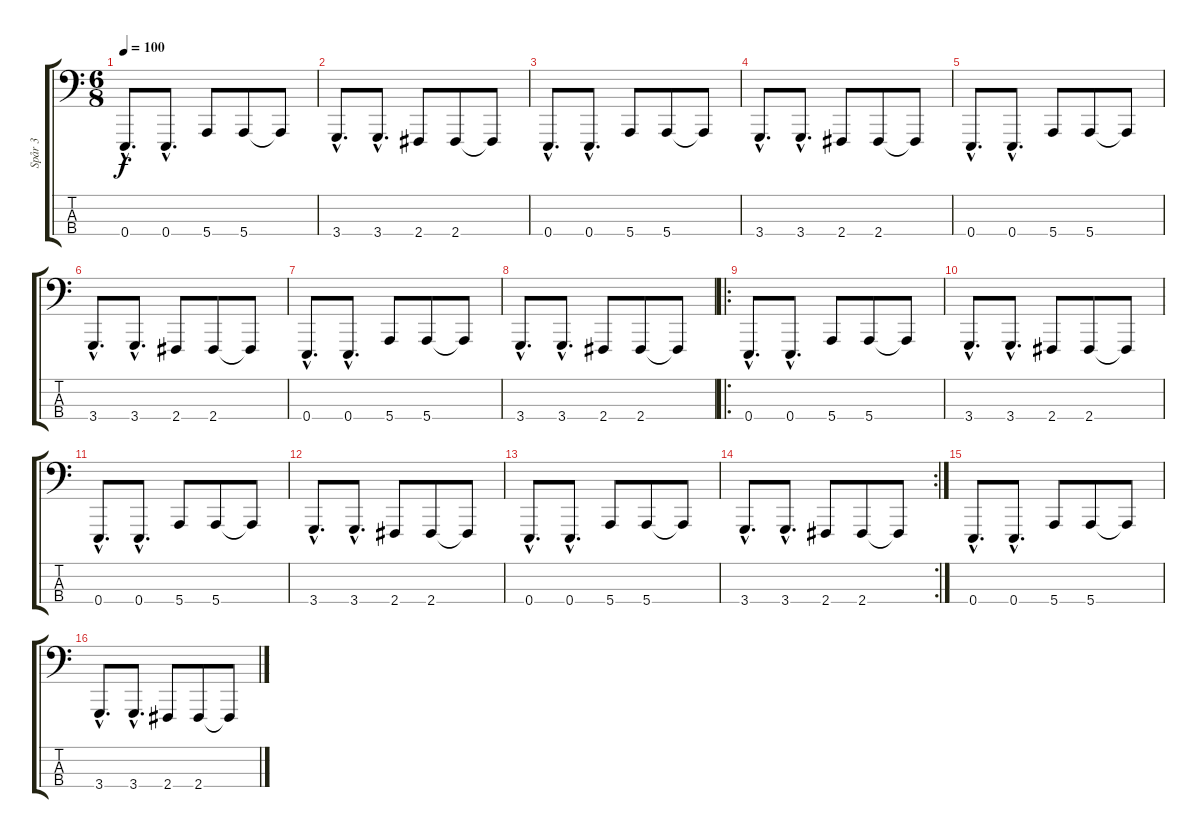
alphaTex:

\track ("Spår 3" "Spår 3") {instrument brasssection}
\staff {score tabs}
\tuning (G2 D2 A1 E1) {hide}
\ts (6 8)
\tempo 100
\clef f4
\ks c
0.4{hac}.8{d dy f instrument brasssection} 0.4{hac}.8{d} 5.4.8 5.4.8 5.4{t}.8 |
3.4{hac}.8{d} 3.4{hac}.8{d} 2.4.8 2.4.8 2.4{t}.8 |
0.4{hac}.8{d} 0.4{hac}.8{d} 5.4.8 5.4.8 5.4{t}.8 |
3.4{hac}.8{d} 3.4{hac}.8{d} 2.4.8 2.4.8 2.4{t}.8 |
0.4{hac}.8{d} 0.4{hac}.8{d} 5.4.8 5.4.8 5.4{t}.8 |
3.4{hac}.8{d} 3.4{hac}.8{d} 2.4.8 2.4.8 2.4{t}.8 |
0.4{hac}.8{d} 0.4{hac}.8{d} 5.4.8 5.4.8 5.4{t}.8 |
3.4{hac}.8{d} 3.4{hac}.8{d} 2.4.8 2.4.8 2.4{t}.8 |
\ro
0.4{hac}.8{d} 0.4{hac}.8{d} 5.4.8 5.4.8 5.4{t}.8 |
3.4{hac}.8{d} 3.4{hac}.8{d} 2.4.8 2.4.8 2.4{t}.8 |
0.4{hac}.8{d} 0.4{hac}.8{d} 5.4.8 5.4.8 5.4{t}.8 |
3.4{hac}.8{d} 3.4{hac}.8{d} 2.4.8 2.4.8 2.4{t}.8 |
0.4{hac}.8{d} 0.4{hac}.8{d} 5.4.8 5.4.8 5.4{t}.8 |
\rc 2
3.4{hac}.8{d} 3.4{hac}.8{d} 2.4.8 2.4.8 2.4{t}.8 |
0.4{hac}.8{d} 0.4{hac}.8{d} 5.4.8 5.4.8 5.4{t}.8 |
3.4{hac}.8{d} 3.4{hac}.8{d} 2.4.8 2.4.8 2.4{t}.8
